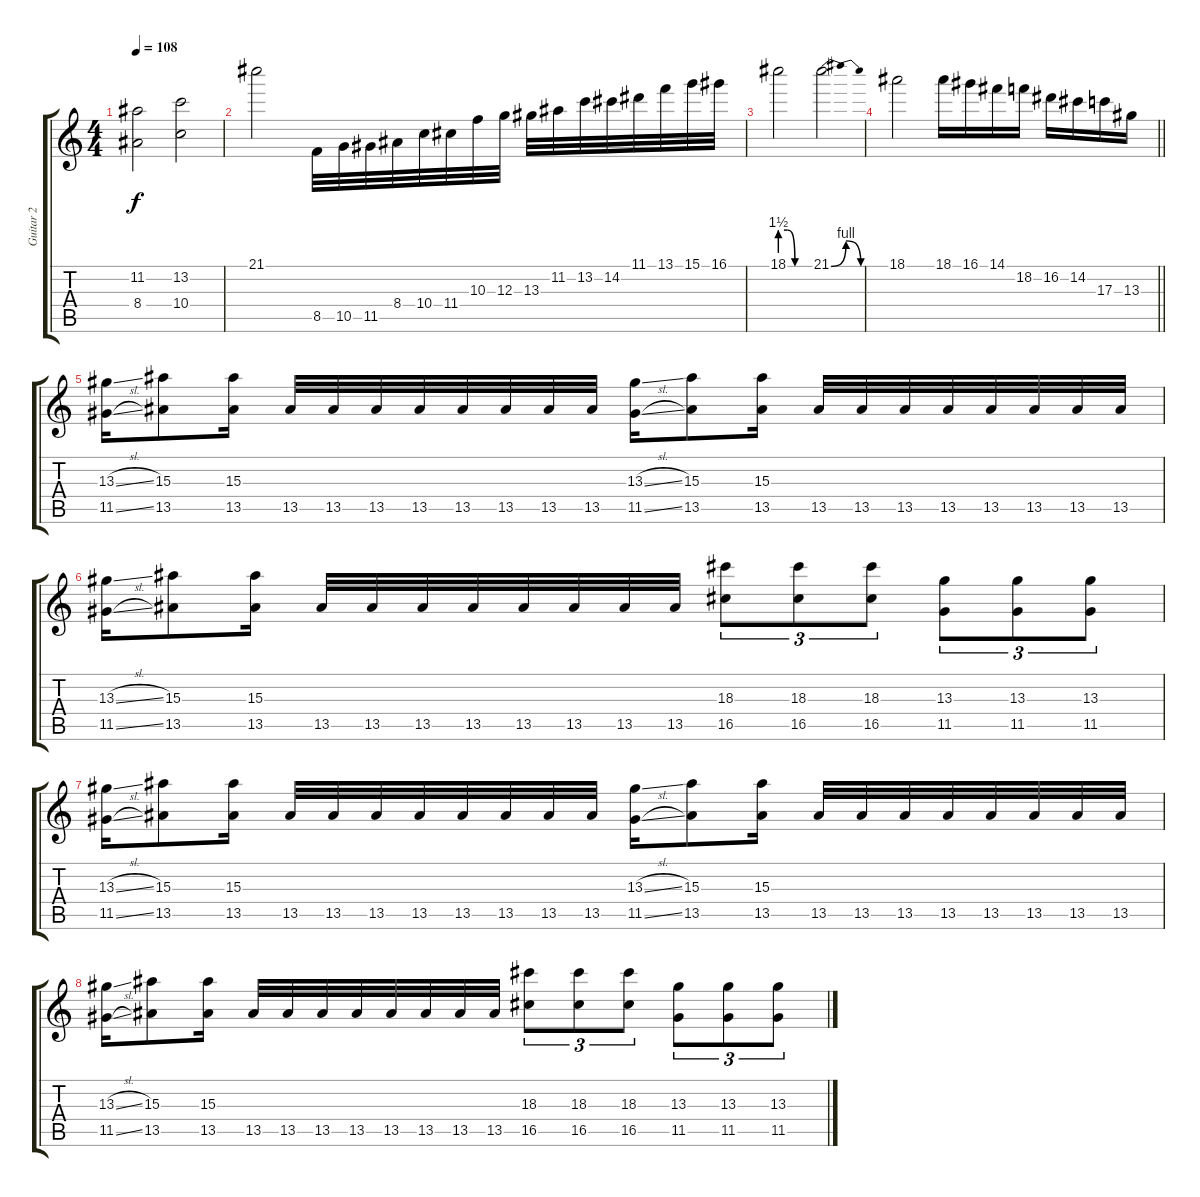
\track ("Guitar 2" "Guitar 2") {instrument distortionguitar}
\staff {score tabs}
\tuning (E4 B3 G3 D3 A2 D2) {hide}
\ts (4 4)
\tempo 108
\clef g2
\ks c
(11.2 8.4).2{dy f} (13.2 10.4).2 |
21.1.2 8.5.32 10.5.32 11.5.32 8.4.32 10.4.32 11.4.32 10.3.32 12.3.32 13.3.32 11.2.32 13.2.32 14.2.32 11.1.32 13.1.32 15.1.32 16.1.32 |
18.1{be (custom 0 6 15 6 30 0 60 0)}.2 21.1{be (bendrelease 0 0 10 4 45 4 60 0)}.2 |
\barLineRight lightlight
18.1.2 18.1.16 16.1.16 14.1.16 18.2.16 16.2.16 14.2.16 17.3.16 13.3.16 |
\section ("" "")
(13.3{sl} 11.5{sl}).16 (15.3 13.5).8 (15.3 13.5).16 13.5.32 13.5.32 13.5.32 13.5.32 13.5.32 13.5.32 13.5.32 13.5.32 (13.3{sl} 11.5{sl}).16 (15.3 13.5).8 (15.3 13.5).16 13.5.32 13.5.32 13.5.32 13.5.32 13.5.32 13.5.32 13.5.32 13.5.32 |
(13.3{sl} 11.5{sl}).16 (15.3 13.5).8 (15.3 13.5).16 13.5.32 13.5.32 13.5.32 13.5.32 13.5.32 13.5.32 13.5.32 13.5.32 (18.3 16.5).8{tu (3 2)} (18.3 16.5).8{tu (3 2)} (18.3 16.5).8{tu (3 2)} (13.3 11.5).8{tu (3 2)} (13.3 11.5).8{tu (3 2)} (13.3 11.5).8{tu (3 2)} |
(13.3{sl} 11.5{sl}).16 (15.3 13.5).8 (15.3 13.5).16 13.5.32 13.5.32 13.5.32 13.5.32 13.5.32 13.5.32 13.5.32 13.5.32 (13.3{sl} 11.5{sl}).16 (15.3 13.5).8 (15.3 13.5).16 13.5.32 13.5.32 13.5.32 13.5.32 13.5.32 13.5.32 13.5.32 13.5.32 |
(13.3{sl} 11.5{sl}).16 (15.3 13.5).8 (15.3 13.5).16 13.5.32 13.5.32 13.5.32 13.5.32 13.5.32 13.5.32 13.5.32 13.5.32 (18.3 16.5).8{tu (3 2)} (18.3 16.5).8{tu (3 2)} (18.3 16.5).8{tu (3 2)} (13.3 11.5).8{tu (3 2)} (13.3 11.5).8{tu (3 2)} (13.3 11.5).8{tu (3 2)}
